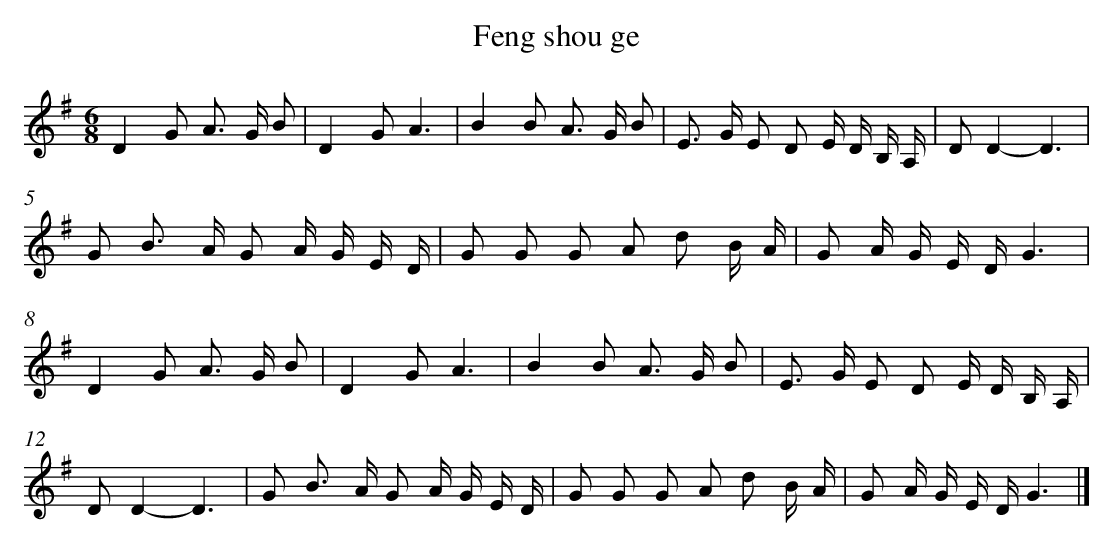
X:1
T: Feng shou ge
L: 1/8
M: 6/8
K: G
D2G A> G B [I:setbarnb 1]|
D2GA3 |
B2B A> G B |
E> G E D E/ D/ B,/ A,/ |
DD2-D3 |
G B> A G A/ G/ E/ D/ |
G G G A d B/ A/ |
G A/ G/ E/ D/G3 |
D2G A> G B |
D2GA3 |
B2B A> G B |
E> G E D E/ D/ B,/ A,/ |
DD2-D3 |
G B> A G A/ G/ E/ D/ |
G G G A d B/ A/ |
G A/ G/ E/ D/G3 |]
